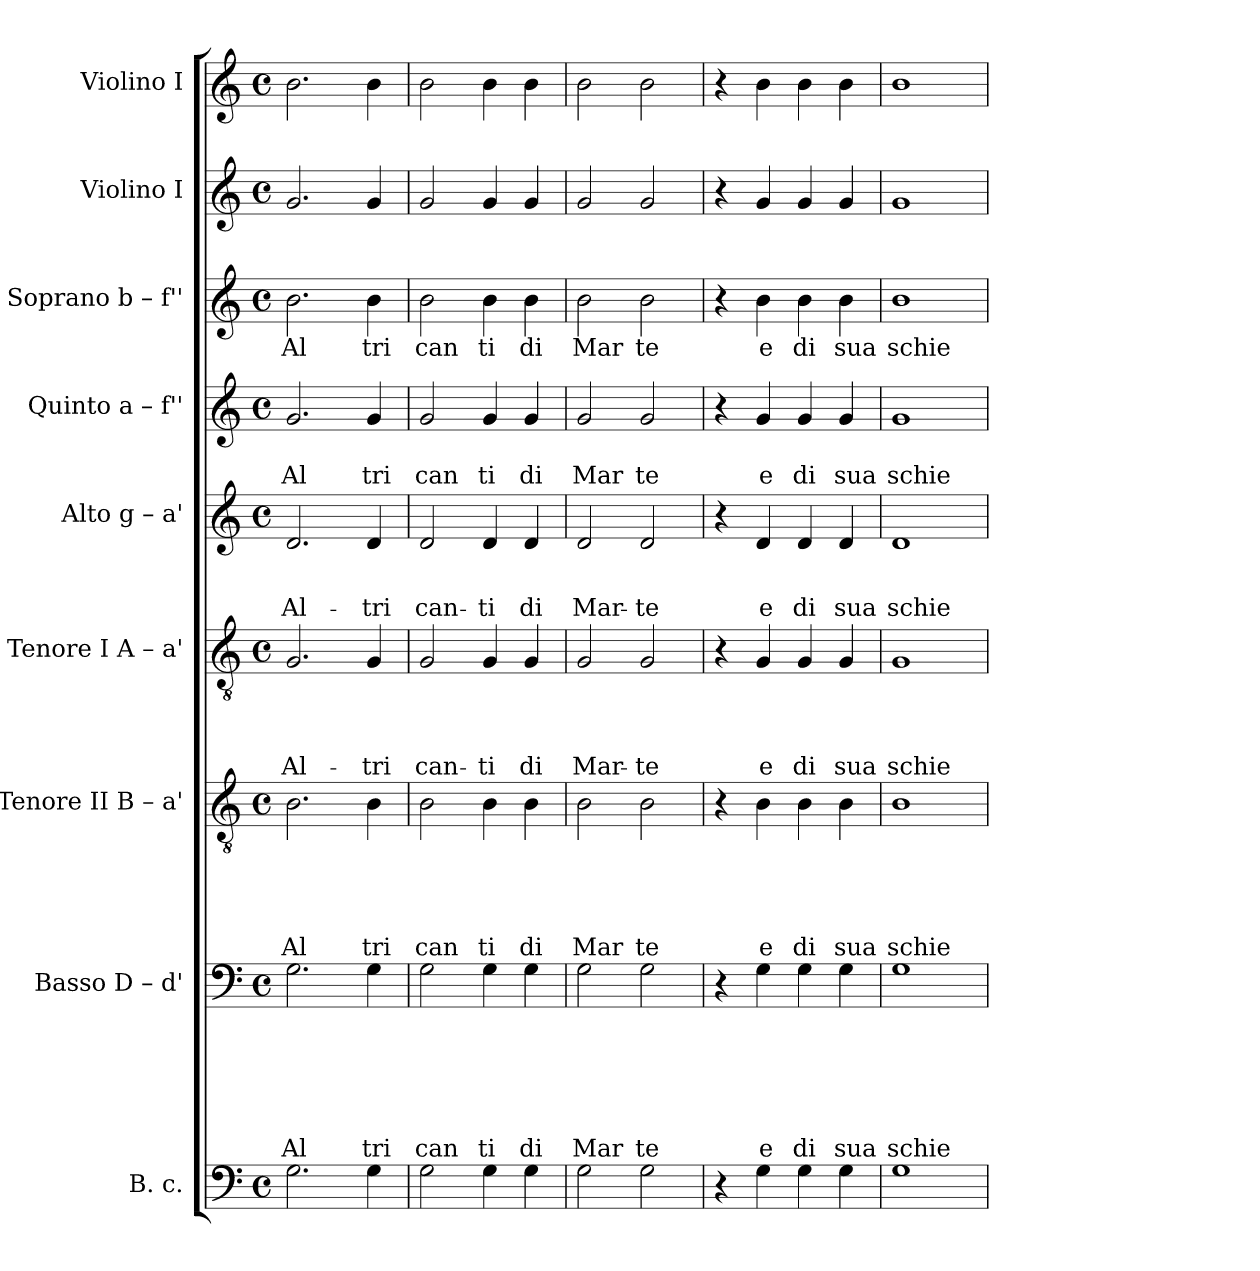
**kern	**kern	**text	**text	**text	**text	**text	**text	**kern	**text	**text	**text	**text	**text	**kern	**text	**text	**text	**text	**kern	**text	**text	**text	**kern	**text	**text	**kern	**text	**kern	**kern
*part9	*part8	*part8	*part8	*part8	*part8	*part8	*part8	*part7	*part7	*part7	*part7	*part7	*part7	*part6	*part6	*part6	*part6	*part6	*part5	*part5	*part5	*part5	*part4	*part4	*part4	*part3	*part3	*part2	*part1
*staff9	*staff8	*staff8	*staff8	*staff8	*staff8	*staff8	*staff8	*staff7	*staff7	*staff7	*staff7	*staff7	*staff7	*staff6	*staff6	*staff6	*staff6	*staff6	*staff5	*staff5	*staff5	*staff5	*staff4	*staff4	*staff4	*staff3	*staff3	*staff2	*staff1
*I"B. c.	*I"Basso D – d'	*	*	*	*	*	*	*I"Tenore II B – a'	*	*	*	*	*	*I"Tenore I A – a'	*	*	*	*	*I"Alto g – a'	*	*	*	*I"Quinto a – f''	*	*	*I"Soprano b – f''	*	*I"Violino I	*I"Violino I
*	*	*	*	*	*	*	*	*	*	*	*	*	*	*	*	*	*	*	*	*	*	*	*	*	*	*	*	*I'Vln	*I'Vln
*clefF4	*clefF4	*	*	*	*	*	*	*clefGv2	*	*	*	*	*	*clefGv2	*	*	*	*	*clefG2	*	*	*	*clefG2	*	*	*clefG2	*	*clefG2	*clefG2
*k[]	*k[]	*	*	*	*	*	*	*k[]	*	*	*	*	*	*k[]	*	*	*	*	*k[]	*	*	*	*k[]	*	*	*k[]	*	*k[]	*k[]
*C:	*C:	*	*	*	*	*	*	*C:	*	*	*	*	*	*C:	*	*	*	*	*C:	*	*	*	*C:	*	*	*C:	*	*C:	*C:
*M4/4	*M4/4	*	*	*	*	*	*	*M4/4	*	*	*	*	*	*M4/4	*	*	*	*	*M4/4	*	*	*	*M4/4	*	*	*M4/4	*	*M4/4	*M4/4
*met(c)	*met(c)	*	*	*	*	*	*	*met(c)	*	*	*	*	*	*met(c)	*	*	*	*	*met(c)	*	*	*	*met(c)	*	*	*met(c)	*	*met(c)	*met(c)
=1	=1	=1	=1	=1	=1	=1	=1	=1	=1	=1	=1	=1	=1	=1	=1	=1	=1	=1	=1	=1	=1	=1	=1	=1	=1	=1	=1	=1	=1
!	!	!	!	!	!	!	!LO:LY:b	!	!	!	!	!	!LO:LY:b	!	!	!	!	!LO:LY:b	!	!	!	!LO:LY:b	!	!	!LO:LY:b	!	!LO:LY:b	!	!
2.G\	2.G\	.	.	.	.	.	Al	2.B\	.	.	.	.	Al	2.G/	.	.	.	Al-	2.d/	.	.	Al-	2.g/	.	Al	2.b\	Al	2.g/	2.b\
!	!	!	!	!	!	!	!LO:LY:b	!	!	!	!	!	!LO:LY:b	!	!	!	!	!LO:LY:b	!	!	!	!LO:LY:b	!	!	!LO:LY:b	!	!LO:LY:b	!	!
4G\	4G\	.	.	.	.	.	tri	4B\	.	.	.	.	tri	4G/	.	.	.	-tri	4d/	.	.	-tri	4g/	.	tri	4b\	tri	4g/	4b\
=2	=2	=2	=2	=2	=2	=2	=2	=2	=2	=2	=2	=2	=2	=2	=2	=2	=2	=2	=2	=2	=2	=2	=2	=2	=2	=2	=2	=2	=2
!	!	!	!	!	!	!	!LO:LY:b	!	!	!	!	!	!LO:LY:b	!	!	!	!	!LO:LY:b	!	!	!	!LO:LY:b	!	!	!LO:LY:b	!	!LO:LY:b	!	!
2G\	2G\	.	.	.	.	.	can	2B\	.	.	.	.	can	2G/	.	.	.	can-	2d/	.	.	can-	2g/	.	can	2b\	can	2g/	2b\
!	!	!	!	!	!	!	!LO:LY:b	!	!	!	!	!	!LO:LY:b	!	!	!	!	!LO:LY:b	!	!	!	!LO:LY:b	!	!	!LO:LY:b	!	!LO:LY:b	!	!
4G\	4G\	.	.	.	.	.	ti	4B\	.	.	.	.	ti	4G/	.	.	.	-ti	4d/	.	.	-ti	4g/	.	ti	4b\	ti	4g/	4b\
!	!	!	!	!	!	!	!LO:LY:b	!	!	!	!	!	!LO:LY:b	!	!	!	!	!LO:LY:b	!	!	!	!LO:LY:b	!	!	!LO:LY:b	!	!LO:LY:b	!	!
4G\	4G\	.	.	.	.	.	di	4B\	.	.	.	.	di	4G/	.	.	.	di	4d/	.	.	di	4g/	.	di	4b\	di	4g/	4b\
=3	=3	=3	=3	=3	=3	=3	=3	=3	=3	=3	=3	=3	=3	=3	=3	=3	=3	=3	=3	=3	=3	=3	=3	=3	=3	=3	=3	=3	=3
!	!	!	!	!	!	!	!LO:LY:b	!	!	!	!	!	!LO:LY:b	!	!	!	!	!LO:LY:b	!	!	!	!LO:LY:b	!	!	!LO:LY:b	!	!LO:LY:b	!	!
2G\	2G\	.	.	.	.	.	Mar	2B\	.	.	.	.	Mar	2G/	.	.	.	Mar-	2d/	.	.	Mar-	2g/	.	Mar	2b\	Mar	2g/	2b\
!	!	!	!	!	!	!	!LO:LY:b	!	!	!	!	!	!LO:LY:b	!	!	!	!	!LO:LY:b	!	!	!	!LO:LY:b	!	!	!LO:LY:b	!	!LO:LY:b	!	!
2G\	2G\	.	.	.	.	.	te	2B\	.	.	.	.	te	2G/	.	.	.	-te	2d/	.	.	-te	2g/	.	te	2b\	te	2g/	2b\
=4	=4	=4	=4	=4	=4	=4	=4	=4	=4	=4	=4	=4	=4	=4	=4	=4	=4	=4	=4	=4	=4	=4	=4	=4	=4	=4	=4	=4	=4
4r	4r	.	.	.	.	.	.	4r	.	.	.	.	.	4r	.	.	.	.	4r	.	.	.	4r	.	.	4r	.	4r	4r
!	!	!	!	!	!	!	!LO:LY:b	!	!	!	!	!	!LO:LY:b	!	!	!	!	!LO:LY:b	!	!	!	!LO:LY:b	!	!	!LO:LY:b	!	!LO:LY:b	!	!
4G\	4G\	.	.	.	.	.	e	4B\	.	.	.	.	e	4G/	.	.	.	e	4d/	.	.	e	4g/	.	e	4b\	e	4g/	4b\
!	!	!	!	!	!	!	!LO:LY:b	!	!	!	!	!	!LO:LY:b	!	!	!	!	!LO:LY:b	!	!	!	!LO:LY:b	!	!	!LO:LY:b	!	!LO:LY:b	!	!
4G\	4G\	.	.	.	.	.	di	4B\	.	.	.	.	di	4G/	.	.	.	di	4d/	.	.	di	4g/	.	di	4b\	di	4g/	4b\
!	!	!	!	!	!	!	!LO:LY:b	!	!	!	!	!	!LO:LY:b	!	!	!	!	!LO:LY:b	!	!	!	!LO:LY:b	!	!	!LO:LY:b	!	!LO:LY:b	!	!
4G\	4G\	.	.	.	.	.	sua	4B\	.	.	.	.	sua	4G/	.	.	.	sua	4d/	.	.	sua	4g/	.	sua	4b\	sua	4g/	4b\
=5	=5	=5	=5	=5	=5	=5	=5	=5	=5	=5	=5	=5	=5	=5	=5	=5	=5	=5	=5	=5	=5	=5	=5	=5	=5	=5	=5	=5	=5
!	!	!	!	!	!	!	!LO:LY:b	!	!	!	!	!	!LO:LY:b	!	!	!	!	!LO:LY:b	!	!	!	!LO:LY:b	!	!	!LO:LY:b	!	!LO:LY:b	!	!
1G	1G	.	.	.	.	.	schie	1B	.	.	.	.	schie	1G	.	.	.	schie-	1d	.	.	schie-	1g	.	schie	1b	schie	1g	1b
=	=	=	=	=	=	=	=	=	=	=	=	=	=	=	=	=	=	=	=	=	=	=	=	=	=	=	=	=	=
*-	*-	*-	*-	*-	*-	*-	*-	*-	*-	*-	*-	*-	*-	*-	*-	*-	*-	*-	*-	*-	*-	*-	*-	*-	*-	*-	*-	*-	*-
